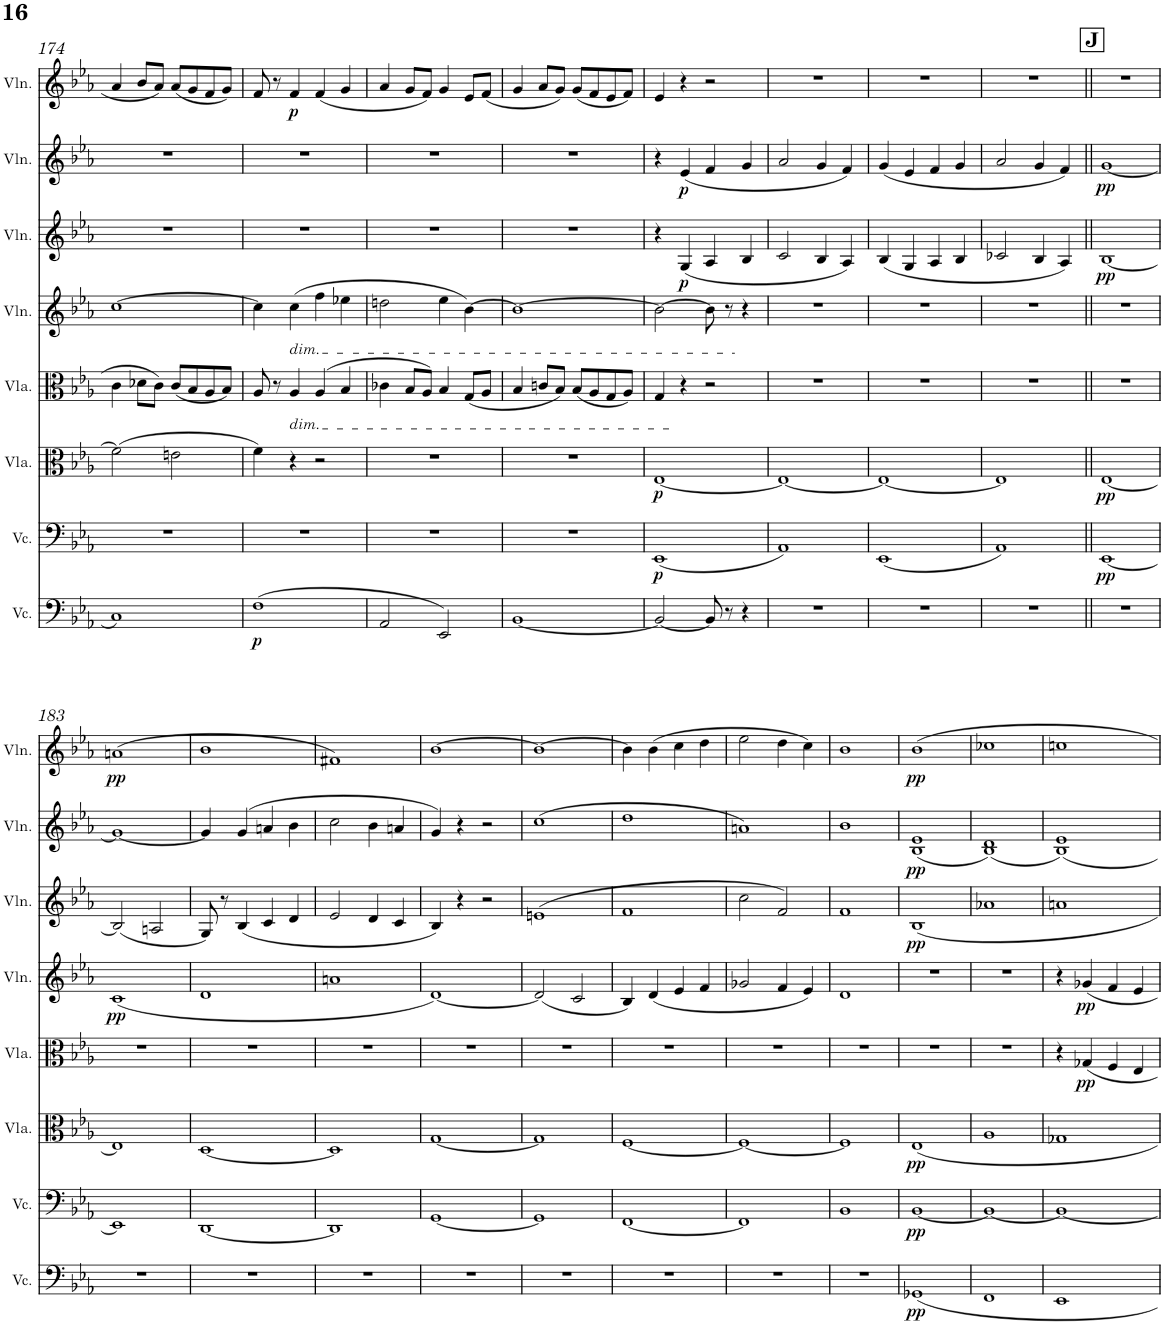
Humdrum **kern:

**kern	**dynam	**kern	**dynam	**kern	**dynam	**kern	**dynam	**kern	**dynam	**kern	**dynam	**kern	**dynam	**kern	**dynam
*part8	*part8	*part7	*part7	*part6	*part6	*part5	*part5	*part4	*part4	*part3	*part3	*part2	*part2	*part1	*part1
*staff8	*staff8	*staff7	*staff7	*staff6	*staff6	*staff5	*staff5	*staff4	*staff4	*staff3	*staff3	*staff2	*staff2	*staff1	*staff1
*I"Violoncello	*	*I"Violoncello	*	*I"Viola	*	*I"Viola	*	*I"Violin	*	*I"Violin	*	*I"Violin	*	*I"Violin	*
*I'Vc.	*	*I'Vc.	*	*I'Vla.	*	*I'Vla.	*	*I'Vln.	*	*I'Vln.	*	*I'Vln.	*	*I'Vln.	*
!!LO:PB:g=z
*clefF4	*	*clefF4	*	*clefC3	*	*clefC3	*	*clefG2	*	*clefG2	*	*clefG2	*	*clefG2	*
*k[b-e-a-]	*	*k[b-e-a-]	*	*k[b-e-a-]	*	*k[b-e-a-]	*	*k[b-e-a-]	*	*k[b-e-a-]	*	*k[b-e-a-]	*	*k[b-e-a-]	*
*M4/4	*	*M4/4	*	*M4/4	*	*M4/4	*	*M4/4	*	*M4/4	*	*M4/4	*	*M4/4	*
*met(c)	*	*met(c)	*	*met(c)	*	*met(c)	*	*met(c)	*	*met(c)	*	*met(c)	*	*met(c)	*
=174	=174	=174	=174	=174	=174	=174	=174	=174	=174	=174	=174	=174	=174	=174	=174
1C	.	1r	.	(2f\]	.	4c\	.	[1cc	.	1r	.	1r	.	4a-/	.
.	.	.	.	.	.	8d-X\L	.	.	.	.	.	.	.	8b-/L	.
.	.	.	.	.	.	8c\J	.	.	.	.	.	.	.	8a-/J	.
.	.	.	.	2en\	.	(8c/L	.	.	.	.	.	.	.	(8a-/L	.
.	.	.	.	.	.	8B-/	.	.	.	.	.	.	.	8g/	.
.	.	.	.	.	.	8A-/	.	.	.	.	.	.	.	8f/	.
.	.	.	.	.	.	8B-/J)	.	.	.	.	.	.	.	8g/J)	.
=175	=175	=175	=175	=175	=175	=175	=175	=175	=175	=175	=175	=175	=175	=175	=175
!	!LO:DY:b	!	!	!	!	!	!	!	!	!	!	!	!	!	!
(1F	p	1r	.	4f\)	.	8A-/	.	4cc\]	.	1r	.	1r	.	8f/	.
.	.	.	.	.	.	8r	.	.	.	.	.	.	.	8r	.
!	!	!	!	!	!	!	!	!LO:TX:b:i:t=dim.	!	!	!	!	!	!	!
!	!	!	!	!	!	!LO:TX:b:i:t=dim.	!	!	!	!	!	!	!	!	!
!	!	!	!	!	!	!	!	!	!	!	!	!	!	!	!LO:DY:b
.	.	.	.	4r	.	4A-/	.	(4cc\	.	.	.	.	.	4f/	p
.	.	.	.	2r	.	(4A-/	.	4ff\	.	.	.	.	.	(4f/	.
.	.	.	.	.	.	4B-/	.	4ee-X\	.	.	.	.	.	4g/	.
=176	=176	=176	=176	=176	=176	=176	=176	=176	=176	=176	=176	=176	=176	=176	=176
2AA-/	.	1r	.	1r	.	4c-X\	.	2ddn\	.	1r	.	1r	.	4a-/	.
.	.	.	.	.	.	8B-/L	.	.	.	.	.	.	.	8g/L	.
.	.	.	.	.	.	8A-/J)	.	.	.	.	.	.	.	8f/J)	.
2EE-/)	.	.	.	.	.	4B-/	.	4ee-\	.	.	.	.	.	4g/	.
.	.	.	.	.	.	(8G/L	.	[4b-\)	.	.	.	.	.	8e-/L	.
.	.	.	.	.	.	8A-/J	.	.	.	.	.	.	.	(8f/J	.
=177	=177	=177	=177	=177	=177	=177	=177	=177	=177	=177	=177	=177	=177	=177	=177
[1BB-	.	1r	.	1r	.	4B-/	.	1b-_	.	1r	.	1r	.	4g/	.
.	.	.	.	.	.	8cn/L	.	.	.	.	.	.	.	8a-/L	.
.	.	.	.	.	.	8B-/J)	.	.	.	.	.	.	.	8g/J)	.
.	.	.	.	.	.	(8B-/L	.	.	.	.	.	.	.	(8g/L	.
.	.	.	.	.	.	8A-/	.	.	.	.	.	.	.	8f/	.
.	.	.	.	.	.	8G/	.	.	.	.	.	.	.	8e-/	.
.	.	.	.	.	.	8A-/J)	.	.	.	.	.	.	.	8f/J)	.
=178	=178	=178	=178	=178	=178	=178	=178	=178	=178	=178	=178	=178	=178	=178	=178
!	!	!	!LO:DY:b	!	!LO:DY:b	!	!	!	!	!	!	!	!	!	!
2BB-/_	.	(1EE-	p	[1E-	p	4G/	.	2b-\_	.	4r	.	4r	.	4e-/	.
!	!	!	!	!	!	!	!	!	!	!	!LO:DY:b	!	!LO:DY:b	!	!
.	.	.	.	.	.	4r	.	.	.	(4G/	p	(4e-/	p	4r	.
8BB-/]	.	.	.	.	.	2r	.	8b-\]	.	4A-/	.	4f/	.	2r	.
8r	.	.	.	.	.	.	.	8r	.	.	.	.	.	.	.
4r	.	.	.	.	.	.	.	4r	.	4B-/	.	4g/	.	.	.
=179	=179	=179	=179	=179	=179	=179	=179	=179	=179	=179	=179	=179	=179	=179	=179
1r	.	1AA-)	.	1E-_	.	1r	.	1r	.	2c/	.	2a-/	.	1r	.
.	.	.	.	.	.	.	.	.	.	4B-/	.	4g/	.	.	.
.	.	.	.	.	.	.	.	.	.	4A-/)	.	4f/)	.	.	.
=180	=180	=180	=180	=180	=180	=180	=180	=180	=180	=180	=180	=180	=180	=180	=180
1r	.	(1EE-	.	1E-_	.	1r	.	1r	.	(4B-/	.	(4g/	.	1r	.
.	.	.	.	.	.	.	.	.	.	4G/	.	4e-/	.	.	.
.	.	.	.	.	.	.	.	.	.	4A-/	.	4f/	.	.	.
.	.	.	.	.	.	.	.	.	.	4B-/	.	4g/	.	.	.
=181	=181	=181	=181	=181	=181	=181	=181	=181	=181	=181	=181	=181	=181	=181	=181
1r	.	1AA-)	.	1E-]	.	1r	.	1r	.	2c-X/	.	2a-/	.	1r	.
.	.	.	.	.	.	.	.	.	.	4B-/	.	4g/	.	.	.
.	.	.	.	.	.	.	.	.	.	4A-/)	.	4f/)	.	.	.
!!LO:REH:place=s1:a:B:cj:fs=14:t=J
=182||	=182||	=182||	=182||	=182||	=182||	=182||	=182||	=182||	=182||	=182||	=182||	=182||	=182||	=182||	=182||
!	!	!	!LO:DY:b	!	!LO:DY:b	!	!	!	!	!	!LO:DY:b	!	!LO:DY:b	!	!
1r	.	[1EE-	pp	[1E-	pp	1r	.	1r	.	[1B-	pp	[1g	pp	1r	.
!!LO:LB:g=z
=183	=183	=183	=183	=183	=183	=183	=183	=183	=183	=183	=183	=183	=183	=183	=183
!	!	!	!	!	!	!	!	!	!LO:DY:b	!	!	!	!	!	!LO:DY:b
1r	.	1EE-]	.	1E-]	.	1r	.	(1c	pp	(2B-/]	.	1g_	.	(1an	pp
.	.	.	.	.	.	.	.	.	.	2An/	.	.	.	.	.
=184	=184	=184	=184	=184	=184	=184	=184	=184	=184	=184	=184	=184	=184	=184	=184
1r	.	[1DD	.	[1D	.	1r	.	1d	.	8G/)	.	4g/]	.	1b-	.
.	.	.	.	.	.	.	.	.	.	8r	.	.	.	.	.
.	.	.	.	.	.	.	.	.	.	(4B-/	.	(4g/	.	.	.
.	.	.	.	.	.	.	.	.	.	4c/	.	4an/	.	.	.
.	.	.	.	.	.	.	.	.	.	4d/	.	4b-\	.	.	.
=185	=185	=185	=185	=185	=185	=185	=185	=185	=185	=185	=185	=185	=185	=185	=185
1r	.	1DD]	.	1D]	.	1r	.	1an	.	2e-/	.	2cc\	.	1f#X)	.
.	.	.	.	.	.	.	.	.	.	4d/	.	4b-\	.	.	.
.	.	.	.	.	.	.	.	.	.	4c/	.	4an/	.	.	.
=186	=186	=186	=186	=186	=186	=186	=186	=186	=186	=186	=186	=186	=186	=186	=186
1r	.	[1GG	.	[1G	.	1r	.	[1d)	.	4B-/)	.	4g/)	.	[1b-	.
.	.	.	.	.	.	.	.	.	.	4r	.	4r	.	.	.
.	.	.	.	.	.	.	.	.	.	2r	.	2r	.	.	.
=187	=187	=187	=187	=187	=187	=187	=187	=187	=187	=187	=187	=187	=187	=187	=187
1r	.	1GG]	.	1G]	.	1r	.	(2d/]	.	(1en	.	(1cc	.	1b-_	.
.	.	.	.	.	.	.	.	2c/	.	.	.	.	.	.	.
=188	=188	=188	=188	=188	=188	=188	=188	=188	=188	=188	=188	=188	=188	=188	=188
1r	.	[1FF	.	[1F	.	1r	.	4B-/)	.	1f	.	1dd	.	4b-\]	.
.	.	.	.	.	.	.	.	(4d/	.	.	.	.	.	(4b-\	.
.	.	.	.	.	.	.	.	4e-/	.	.	.	.	.	4cc\	.
.	.	.	.	.	.	.	.	4f/	.	.	.	.	.	4dd\	.
=189	=189	=189	=189	=189	=189	=189	=189	=189	=189	=189	=189	=189	=189	=189	=189
1r	.	1FF]	.	1F_	.	1r	.	2g-X/	.	2cc\	.	1an)	.	2ee-\	.
.	.	.	.	.	.	.	.	4f/	.	2f/)	.	.	.	4dd\	.
.	.	.	.	.	.	.	.	4e-/)	.	.	.	.	.	4cc\)	.
=190	=190	=190	=190	=190	=190	=190	=190	=190	=190	=190	=190	=190	=190	=190	=190
1r	.	1BB-	.	1F]	.	1r	.	1d	.	1f	.	1b-	.	1b-	.
=191	=191	=191	=191	=191	=191	=191	=191	=191	=191	=191	=191	=191	=191	=191	=191
!	!LO:DY:b	!	!LO:DY:b	!	!LO:DY:b	!	!	!	!	!	!LO:DY:b	!	!LO:DY:b	!	!LO:DY:b
1GG-X	pp	[1BB-	pp	1E-	pp	1r	.	1r	.	1B-	pp	(1B- 1e-	pp	1b-	pp
=192	=192	=192	=192	=192	=192	=192	=192	=192	=192	=192	=192	=192	=192	=192	=192
1FF	.	1BB-_	.	1A-	.	1r	.	1r	.	1a-X	.	(1B- 1d)	.	1cc-X	.
=193	=193	=193	=193	=193	=193	=193	=193	=193	=193	=193	=193	=193	=193	=193	=193
1EE-	.	1BB-_	.	1G-X	.	4r	.	4r	.	1an	.	1B- 1e-)	.	1ccn	.
!	!	!	!	!	!	!	!LO:DY:b	!	!LO:DY:b	!	!	!	!	!	!
.	.	.	.	.	.	4G-X/	pp	4g-X/	pp	.	.	.	.	.	.
.	.	.	.	.	.	4F/	.	4f/	.	.	.	.	.	.	.
.	.	.	.	.	.	4E-/	.	4e-/	.	.	.	.	.	.	.
=	=	=	=	=	=	=	=	=	=	=	=	=	=	=	=
*-	*-	*-	*-	*-	*-	*-	*-	*-	*-	*-	*-	*-	*-	*-	*-
